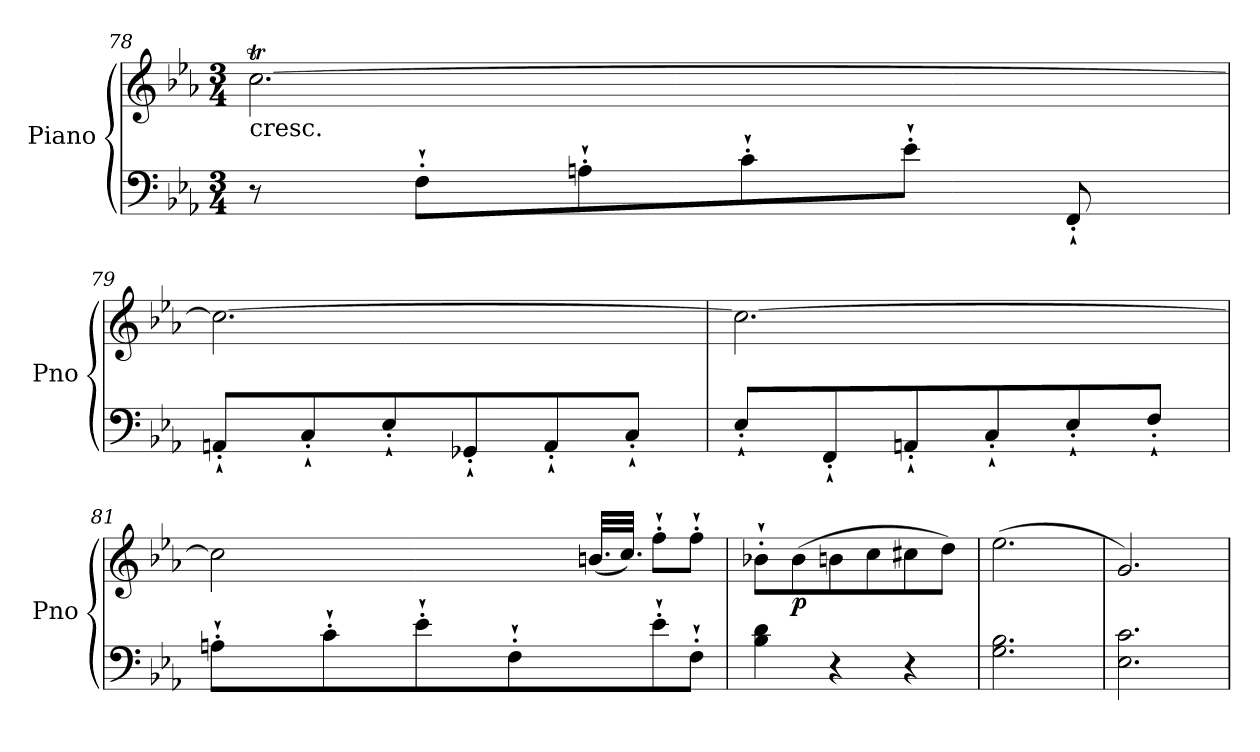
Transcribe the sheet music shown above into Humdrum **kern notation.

**kern	**kern	**dynam
*part1	*part1	*part1
*staff2	*staff1	*staff1/2
*I"Piano	*	*
*I'Pno	*	*
*clefF4	*clefG2	*
*k[b-e-a-]	*k[b-e-a-]	*
*E-:	*E-:	*
*M3/4	*M3/4	*
=78	=78	=78
*	*^	*
!	!LO:TX:b:t=cresc.	!	!
8r	[2.ccT\	32ryy	.
.	.	32ddyy	.
.	.	32ccyy	.
.	.	32ddyy	.
8F`'\L	.	32ccyy	.
.	.	32ddyy	.
.	.	32ccyy	.
.	.	32ddyy	.
8An`'\	.	32ccyy	.
.	.	32ddyy	.
.	.	32ccyy	.
.	.	32ddyy	.
8c`'\	.	32ccyy	.
.	.	32ddyy	.
.	.	32ccyy	.
.	.	32ddyy	.
8e-`'\J	.	32ccyy	.
.	.	32ddyy	.
.	.	32ccyy	.
.	.	32ddyy	.
8FF`'/	.	32ccyy	.
.	.	32ddyy	.
.	.	32ccyy	.
.	.	32ddyy	.
=79	=79	=79	=79
8AAn`'/L	2.cc\_	32ccyy	.
.	.	32ddyy	.
.	.	32ccyy	.
.	.	32ddyy	.
8C`'/	.	32ccyy	.
.	.	32ddyy	.
.	.	32ccyy	.
.	.	32ddyy	.
8E-`'/	.	32ccyy	.
.	.	32ddyy	.
.	.	32ccyy	.
.	.	32ddyy	.
8GG-X`'/	.	32ccyy	.
.	.	32ddyy	.
.	.	32ccyy	.
.	.	32ddyy	.
8AA`'/	.	32ccyy	.
.	.	32ddyy	.
.	.	32ccyy	.
.	.	32ddyy	.
8C`'/J	.	32ccyy	.
.	.	32ddyy	.
.	.	32ccyy	.
.	.	32ddyy	.
=80	=80	=80	=80
8E-`'/L	2.cc\_	32ccyy	.
.	.	32ddyy	.
.	.	32ccyy	.
.	.	32ddyy	.
8FF`'/	.	32ccyy	.
.	.	32ddyy	.
.	.	32ccyy	.
.	.	32ddyy	.
8AAn`'/	.	32ccyy	.
.	.	32ddyy	.
.	.	32ccyy	.
.	.	32ddyy	.
8C`'/	.	32ccyy	.
.	.	32ddyy	.
.	.	32ccyy	.
.	.	32ddyy	.
8E-`'/	.	32ccyy	.
.	.	32ddyy	.
.	.	32ccyy	.
.	.	32ddyy	.
8F`'/J	.	32ccyy	.
.	.	32ddyy	.
.	.	32ccyy	.
.	.	32ddyy	.
=81	=81	=81	=81
8An`'\L	2cc\]	32ccyy	.
.	.	32ddyy	.
.	.	32ccyy	.
.	.	32ddyy	.
8c`'\	.	32ccyy	.
.	.	32ddyy	.
.	.	32ccyy	.
.	.	32ddyy	.
8e-`'\	.	32ccyy	.
.	.	32ddyy	.
.	.	32ccTTTyy	.
.	.	32ddyy	.
*	*	*Xtuplet	*
8F`'\	.	48ccyy	.
.	.	48ddyy	.
.	.	48ccyy	.
.	.	(48.bn/LL	.
.	.	48.cc/JJ)	.
8e-`'\	8ff`'\L	4ryy	.
8F`'\J	8ff`'\J	.	.
*	*v	*v	*
!!LO:PB:g=z
=82	=82	=82
4B-\ 4d\	8b-X`'\L	.
!	!	!LO:DY:b
.	(8b-\	p
4r	8bn\	.
.	8cc\	.
4r	8cc#X\	.
.	8dd\J)	.
=83	=83	=83
2.G\ 2.B-\	(2.ee-\	.
=84	=84	=84
2.E-\ 2.c\	2.g/)	.
=	=	=
*-	*-	*-
